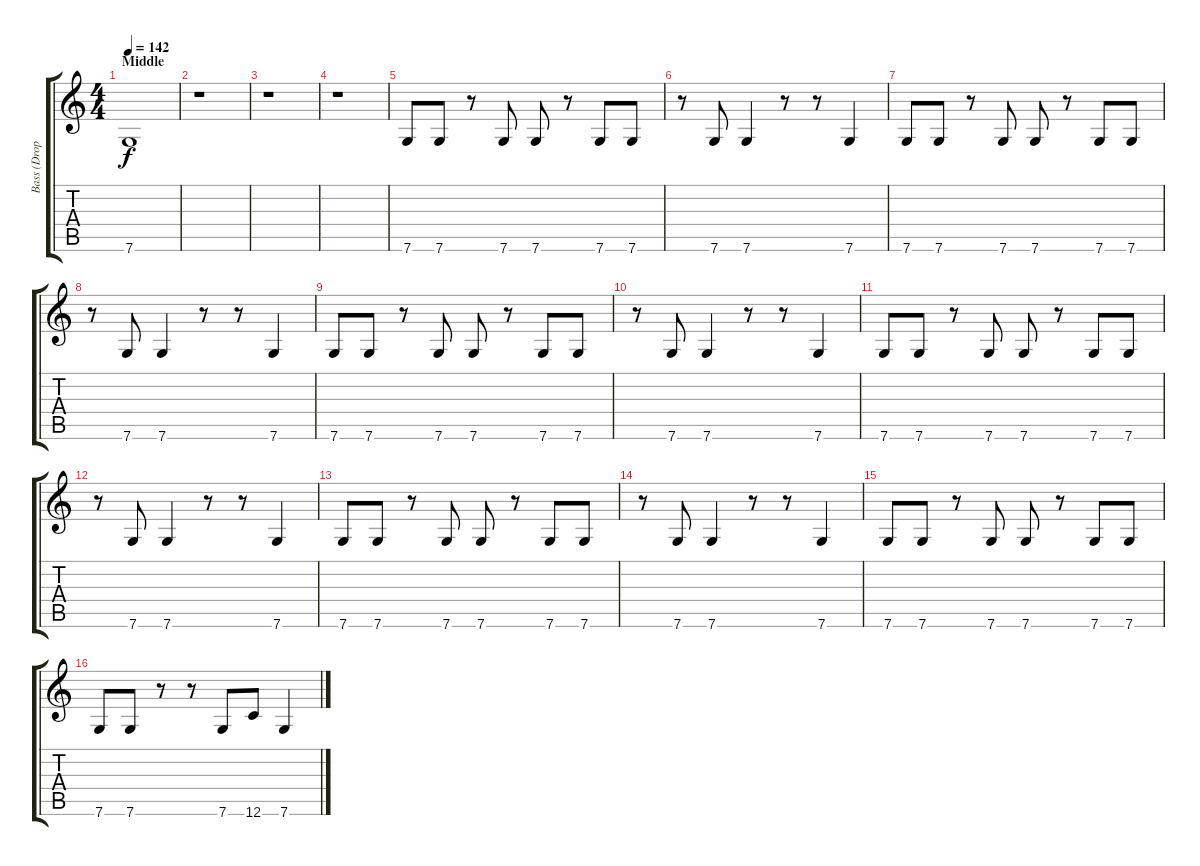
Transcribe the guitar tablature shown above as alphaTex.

\track ("Bass (Drop C)" "Bass (Drop") {instrument electricbasspick}
\staff {score tabs}
\tuning (E4 B3 G3 D3 A2 C2) {hide}
\ts (4 4)
\section ("" "Middle")
\tempo 142
\clef g2
\ks c
7.6{t}.1{dy f} |
r.1 |
r.1 |
r.1 |
7.6.8 7.6.8 r.8 7.6.8 7.6.8 r.8 7.6.8 7.6.8 |
r.8 7.6.8 7.6.4 r.8 r.8 7.6.4 |
7.6.8 7.6.8 r.8 7.6.8 7.6.8 r.8 7.6.8 7.6.8 |
r.8 7.6.8 7.6.4 r.8 r.8 7.6.4 |
7.6.8 7.6.8 r.8 7.6.8 7.6.8 r.8 7.6.8 7.6.8 |
r.8 7.6.8 7.6.4 r.8 r.8 7.6.4 |
7.6.8 7.6.8 r.8 7.6.8 7.6.8 r.8 7.6.8 7.6.8 |
r.8 7.6.8 7.6.4 r.8 r.8 7.6.4 |
7.6.8 7.6.8 r.8 7.6.8 7.6.8 r.8 7.6.8 7.6.8 |
r.8 7.6.8 7.6.4 r.8 r.8 7.6.4 |
7.6.8 7.6.8 r.8 7.6.8 7.6.8 r.8 7.6.8 7.6.8 |
7.6.8 7.6.8 r.8 r.8 7.6.8 12.6.8 7.6.4
